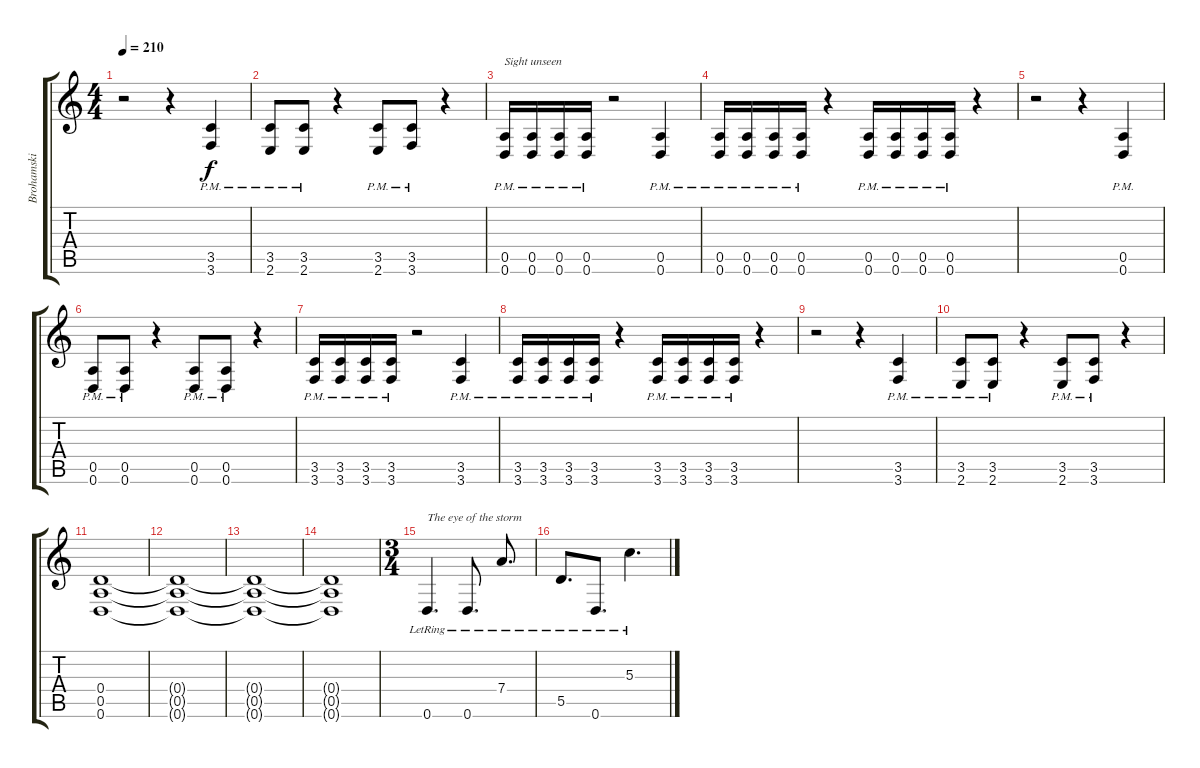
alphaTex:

\track ("Brohamski" "Brohamski") {instrument distortionguitar}
\staff {score tabs}
\tuning (E4 B3 G3 D3 A2 D2) {hide}
\ts (4 4)
\tempo 210
\clef g2
\ks c
r.2{dy f} r.4 (3.5{pm} 3.6{pm}).4 |
(3.5{pm} 2.6{pm}).8 (3.5{pm} 2.6{pm}).8 r.4 (3.5{pm} 2.6{pm}).8 (3.5{pm} 3.6{pm}).8 r.4 |
(0.5{pm} 0.6{pm}).16{txt "Sight unseen"} (0.5{pm} 0.6{pm}).16 (0.5{pm} 0.6{pm}).16 (0.5{pm} 0.6{pm}).16 r.2 (0.5{pm} 0.6{pm}).4 |
(0.5{pm} 0.6{pm}).16 (0.5{pm} 0.6{pm}).16 (0.5{pm} 0.6{pm}).16 (0.5{pm} 0.6{pm}).16 r.4 (0.5{pm} 0.6{pm}).16 (0.5{pm} 0.6{pm}).16 (0.5{pm} 0.6{pm}).16 (0.5{pm} 0.6{pm}).16 r.4 |
r.2 r.4 (0.5{pm} 0.6{pm}).4 |
(0.5{pm} 0.6{pm}).8 (0.5{pm} 0.6{pm}).8 r.4 (0.5{pm} 0.6{pm}).8 (0.5{pm} 0.6{pm}).8 r.4 |
(3.5{pm} 3.6{pm}).16 (3.5{pm} 3.6{pm}).16 (3.5{pm} 3.6{pm}).16 (3.5{pm} 3.6{pm}).16 r.2 (3.5{pm} 3.6{pm}).4 |
(3.5{pm} 3.6{pm}).16 (3.5{pm} 3.6{pm}).16 (3.5{pm} 3.6{pm}).16 (3.5{pm} 3.6{pm}).16 r.4 (3.5{pm} 3.6{pm}).16 (3.5{pm} 3.6{pm}).16 (3.5{pm} 3.6{pm}).16 (3.5{pm} 3.6{pm}).16 r.4 |
r.2 r.4 (3.5{pm} 3.6{pm}).4 |
(3.5{pm} 2.6{pm}).8 (3.5{pm} 2.6{pm}).8 r.4 (3.5{pm} 2.6{pm}).8 (3.5{pm} 3.6{pm}).8 r.4 |
(0.4 0.5 0.6).1 |
(0.4{t} 0.5{t} 0.6{t}).1 |
(0.4{t} 0.5{t} 0.6{t}).1 |
(0.4{t} 0.5{t} 0.6{t}).1 |
\ts (3 4)
0.6{lr}.4{d txt "The eye of the storm" instrument acousticguitarnylon} 0.6{lr}.8{d} 7.4{lr}.8{d} |
5.5{lr}.8{d} 0.6{lr}.8{d} 5.3{lr}.4{d}
